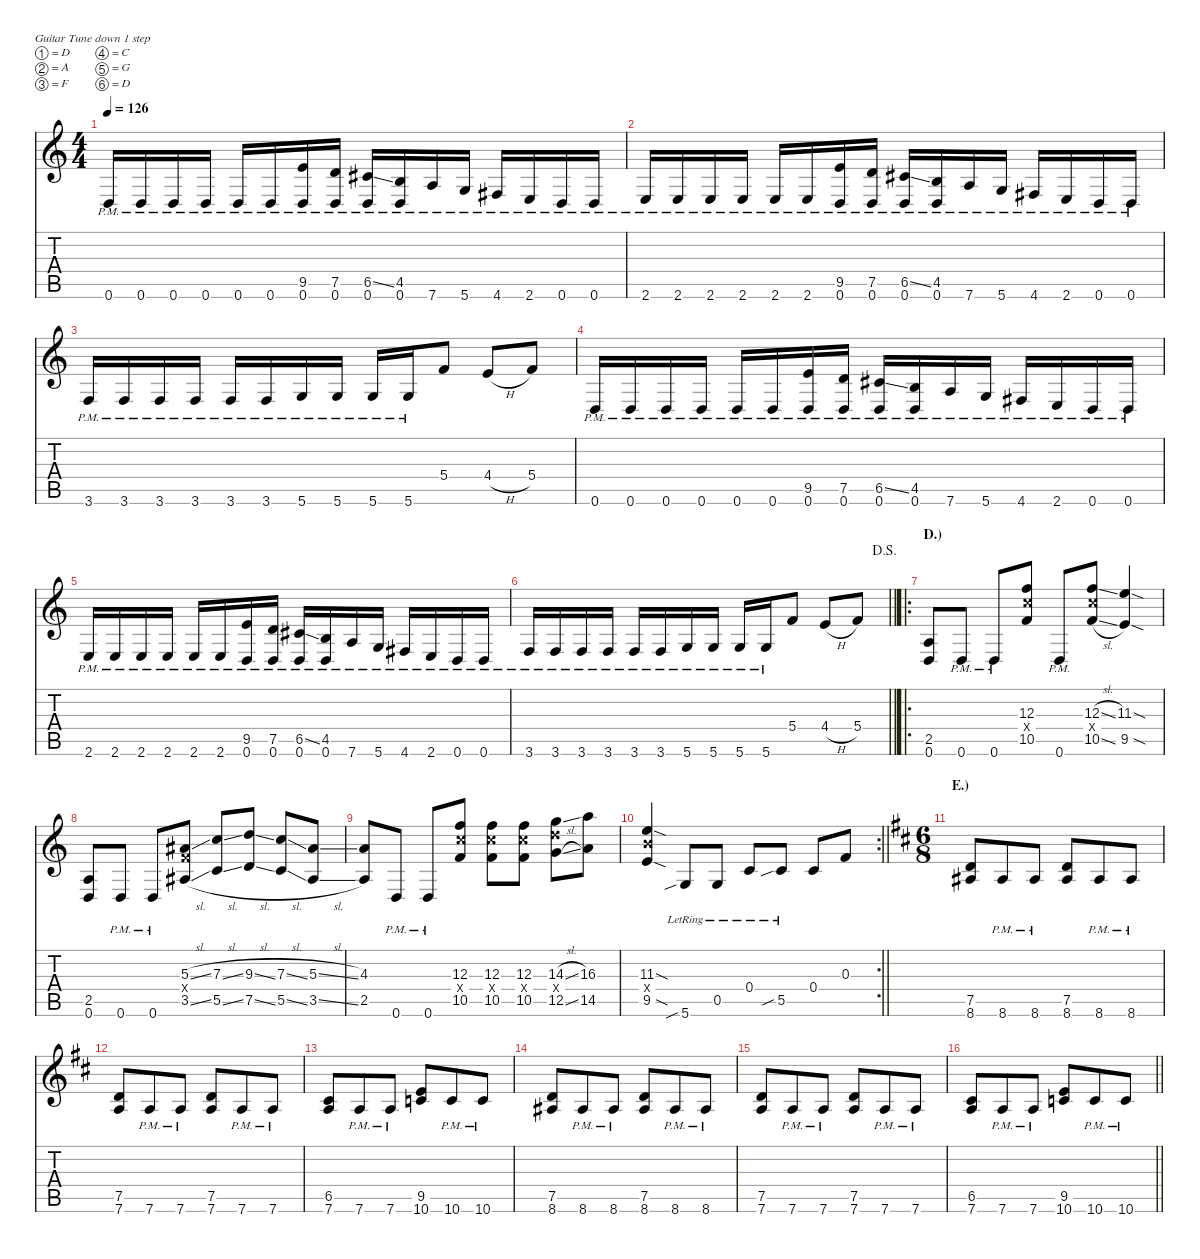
\defaultSystemsLayout 4
\hideDynamics
\bracketExtendMode nobrackets
\singleTrackTrackNamePolicy hidden
\multiTrackTrackNamePolicy hidden
\firstSystemTrackNameMode fullname
\firstSystemTrackNameOrientation horizontal
\otherSystemsTrackNameOrientation horizontal
\track ("Gtr. 2 (elec. w/dist.)" "od.guit.") {instrument overdrivenguitar}
\staff {score tabs}
\tuning (D4 A3 F3 C3 G2 D2)
\ts (4 4)
\tempo 126
\clef g2
\ks c
0.6{pm}.16{dy f beam Up} 0.6{pm}.16{beam Up} 0.6{pm}.16{beam Up} 0.6{pm}.16{beam Up} 0.6{pm}.16{beam Up} 0.6{pm}.16{beam Up} (9.5{pm} 0.6{pm}).16{beam Up} (7.5{pm} 0.6{pm}).16{beam Up} (6.5{ss pm acc #} 0.6{pm}).16{beam Up} (4.5{pm} 0.6{pm}).16{beam Up} 7.6{pm}.16{beam Up} 5.6{pm}.16{beam Up} 4.6{pm acc #}.16{beam Up} 2.6{pm}.16{beam Up} 0.6{pm}.16{beam Up} 0.6{pm}.16{beam Up} |
2.6{pm}.16{beam Up} 2.6{pm}.16{beam Up} 2.6{pm}.16{beam Up} 2.6{pm}.16{beam Up} 2.6{pm}.16{beam Up} 2.6{pm}.16{beam Up} (9.5{pm} 0.6{pm}).16{beam Up} (7.5{pm} 0.6{pm}).16{beam Up} (6.5{ss pm acc #} 0.6{pm}).16{beam Up} (4.5{pm} 0.6{pm}).16{beam Up} 7.6{pm}.16{beam Up} 5.6{pm}.16{beam Up} 4.6{pm acc #}.16{beam Up} 2.6{pm}.16{beam Up} 0.6{pm}.16{beam Up} 0.6{pm}.16{beam Up} |
3.6{pm}.16{beam Up} 3.6{pm}.16{beam Up} 3.6{pm}.16{beam Up} 3.6{pm}.16{beam Up} 3.6{pm}.16{beam Up} 3.6{pm}.16{beam Up} 5.6{pm}.16{beam Up} 5.6{pm}.16{beam Up} 5.6{pm}.16{beam Up} 5.6{pm}.16{beam Up} 5.4.8{beam Up} 4.4{h}.8{beam Up} 5.4.8{beam Up} |
0.6{pm}.16{beam Up} 0.6{pm}.16{beam Up} 0.6{pm}.16{beam Up} 0.6{pm}.16{beam Up} 0.6{pm}.16{beam Up} 0.6{pm}.16{beam Up} (9.5{pm} 0.6{pm}).16{beam Up} (7.5{pm} 0.6{pm}).16{beam Up} (6.5{ss pm acc #} 0.6{pm}).16{beam Up} (4.5{pm} 0.6{pm}).16{beam Up} 7.6{pm}.16{beam Up} 5.6{pm}.16{beam Up} 4.6{pm acc #}.16{beam Up} 2.6{pm}.16{beam Up} 0.6{pm}.16{beam Up} 0.6{pm}.16{beam Up} |
2.6{pm}.16{beam Up} 2.6{pm}.16{beam Up} 2.6{pm}.16{beam Up} 2.6{pm}.16{beam Up} 2.6{pm}.16{beam Up} 2.6{pm}.16{beam Up} (9.5{pm} 0.6{pm}).16{beam Up} (7.5{pm} 0.6{pm}).16{beam Up} (6.5{ss pm acc #} 0.6{pm}).16{beam Up} (4.5{pm} 0.6{pm}).16{beam Up} 7.6{pm}.16{beam Up} 5.6{pm}.16{beam Up} 4.6{pm acc #}.16{beam Up} 2.6{pm}.16{beam Up} 0.6{pm}.16{beam Up} 0.6{pm}.16{beam Up} |
\jump dalsegno
\barLineRight lightlight
3.6{pm}.16{beam Up} 3.6{pm}.16{beam Up} 3.6{pm}.16{beam Up} 3.6{pm}.16{beam Up} 3.6{pm}.16{beam Up} 3.6{pm}.16{beam Up} 5.6{pm}.16{beam Up} 5.6{pm}.16{beam Up} 5.6{pm}.16{beam Up} 5.6{pm}.16{beam Up} 5.4.8{beam Up} 4.4{h}.8{beam Up} 5.4.8{beam Up} |
\ro
\section ("" "D.) ")
(2.5 0.6).8{beam Up} 0.6{pm}.8{beam Up} 0.6{pm}.8{beam Up} (12.3 12.4{x} 10.5).8{beam Up} 0.6{pm}.8{beam Up} (12.3{sl} 12.4{x} 10.5{sl}).8{beam Up} (11.3{sod} 9.5{sod}).4{beam Up} |
(2.5 0.6).8{beam Up} 0.6{pm}.8{beam Up} 0.6{pm}.8{beam Up} (5.3{sl acc #} 5.4{x} 3.5{sl acc #}).8{beam Up} (7.3{sl} 5.5{sl}).8{beam Up} (9.3{sl} 7.5{sl}).8{beam Up} (7.3{sl} 5.5{sl}).8{beam Up} (5.3{sl acc #} 3.5{sl acc #}).8{beam Up} |
(4.3 2.5).8{beam Up} 0.6{pm}.8{beam Up} 0.6{pm}.8{beam Up} (12.3 12.4{x} 10.5).8{beam Up} (12.3 12.4{x} 10.5).8{beam Down} (12.3 12.4{x} 10.5).8{beam Down} (14.3{sl} 14.4{x} 12.5{sl}).8{beam Down} (16.3 14.5).8{beam Down} |
\rc 2
\barLineRight lightlight
(11.3{sod} 11.4{x} 9.5{sod}).4{beam Up} 5.6{sib lr}.8{beam Up} 0.5{lr}.8{beam Up} 0.4{lr}.8{beam Up} 5.5{sib lr}.8{beam Up} 0.4.8{beam Up} 0.3.8{beam Up} |
\ts (6 8)
\beaming (8 3 3)
\section ("" "E.) ")
\ks d
(7.5{acc forcenatural} 8.6{acc #}).8{beam Up} 8.6{pm acc #}.8{beam Up} 8.6{pm acc #}.8{beam Up} (7.5{acc forcenatural} 8.6{acc #}).8{beam Up} 8.6{pm acc #}.8{beam Up} 8.6{pm acc #}.8{beam Up} |
(7.5{acc forcenatural} 7.6{acc forcenatural}).8{beam Up} 7.6{pm acc forcenatural}.8{beam Up} 7.6{pm acc forcenatural}.8{beam Up} (7.5{acc forcenatural} 7.6{acc forcenatural}).8{beam Up} 7.6{pm acc forcenatural}.8{beam Up} 7.6{pm acc forcenatural}.8{beam Up} |
(6.5{acc #} 7.6{acc forcenatural}).8{beam Up} 7.6{pm acc forcenatural}.8{beam Up} 7.6{pm acc forcenatural}.8{beam Up} (9.5{acc forcenatural} 10.6{acc forcenatural}).8{beam Up} 10.6{pm acc forcenatural}.8{beam Up} 10.6{pm acc forcenatural}.8{beam Up} |
(7.5{acc forcenatural} 8.6{acc #}).8{beam Up} 8.6{pm acc #}.8{beam Up} 8.6{pm acc #}.8{beam Up} (7.5{acc forcenatural} 8.6{acc #}).8{beam Up} 8.6{pm acc #}.8{beam Up} 8.6{pm acc #}.8{beam Up} |
(7.5{acc forcenatural} 7.6{acc forcenatural}).8{beam Up} 7.6{pm acc forcenatural}.8{beam Up} 7.6{pm acc forcenatural}.8{beam Up} (7.5{acc forcenatural} 7.6{acc forcenatural}).8{beam Up} 7.6{pm acc forcenatural}.8{beam Up} 7.6{pm acc forcenatural}.8{beam Up} |
\barLineRight lightlight
(6.5{acc #} 7.6{acc forcenatural}).8{beam Up} 7.6{pm acc forcenatural}.8{beam Up} 7.6{pm acc forcenatural}.8{beam Up} (9.5{acc forcenatural} 10.6{acc forcenatural}).8{beam Up} 10.6{pm acc forcenatural}.8{beam Up} 10.6{pm acc forcenatural}.8{beam Up}
